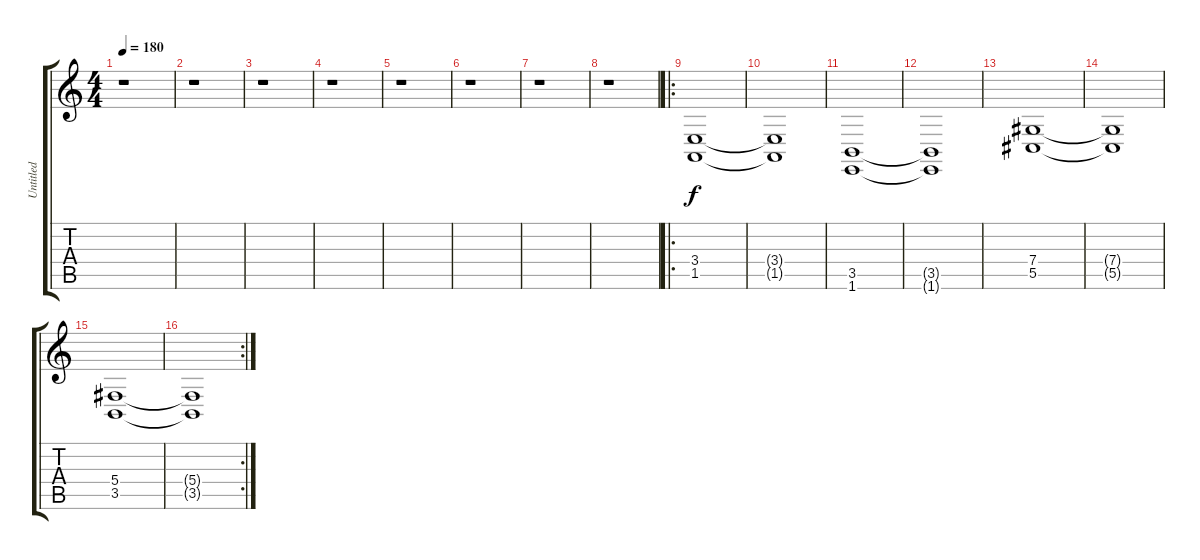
\track ("Untitled" "Untitled") {instrument acousticgrandpiano}
\staff {score tabs}
\tuning (Eb4 Bb3 Gb3 Db3 Ab2 Eb2) {hide}
\ts (4 4)
\tempo 180
\clef g2
\ks c
r.1{dy f} |
r.1 |
r.1 |
r.1 |
r.1 |
r.1 |
r.1 |
r.1 |
\ro
(3.4 1.5).1 |
(3.4{t} 1.5{t}).1 |
(3.5 1.6).1 |
(3.5{t} 1.6{t}).1 |
(7.4 5.5).1 |
(7.4{t} 5.5{t}).1 |
(5.4 3.5).1 |
\rc 2
(5.4{t} 3.5{t}).1
